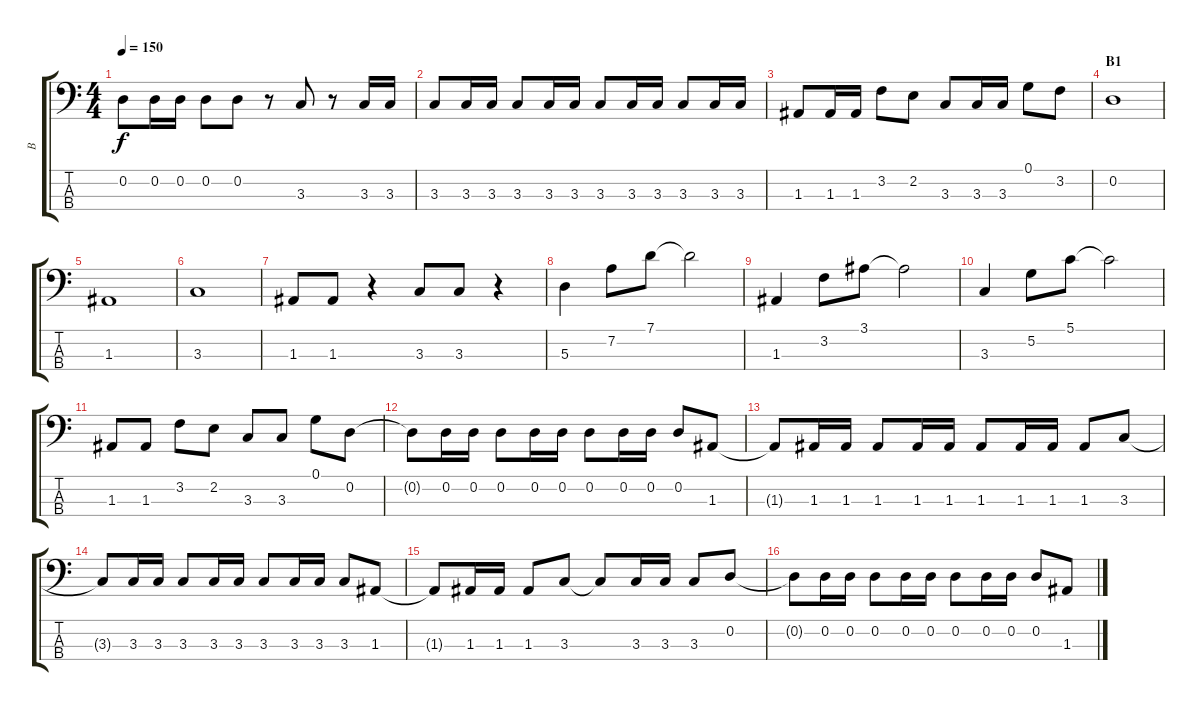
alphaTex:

\track ("B" "B") {instrument electricbassfinger}
\staff {score tabs}
\tuning (G2 D2 A1 E1) {hide}
\ts (4 4)
\tempo 150
\clef f4
\ks c
0.2.8{dy f} 0.2.16 0.2.16 0.2.8 0.2.8 r.8 3.3.8 r.8 3.3.16 3.3.16 |
3.3.8 3.3.16 3.3.16 3.3.8 3.3.16 3.3.16 3.3.8 3.3.16 3.3.16 3.3.8 3.3.16 3.3.16 |
1.3.8 1.3.16 1.3.16 3.2.8 2.2.8 3.3.8 3.3.16 3.3.16 0.1.8 3.2.8 |
\section ("" "B1")
0.2.1 |
1.3.1 |
3.3.1 |
1.3.8 1.3.8 r.4 3.3.8 3.3.8 r.4 |
5.3.4 7.2.8 7.1.8 7.1{t}.2 |
1.3.4 3.2.8 3.1.8 3.1{t}.2 |
3.3.4 5.2.8 5.1.8 5.1{t}.2 |
1.3.8 1.3.8 3.2.8 2.2.8 3.3.8 3.3.8 0.1.8 0.2.8 |
\section ("" "")
0.2{t}.8 0.2.16 0.2.16 0.2.8 0.2.16 0.2.16 0.2.8 0.2.16 0.2.16 0.2.8 1.3.8 |
1.3{t}.8 1.3.16 1.3.16 1.3.8 1.3.16 1.3.16 1.3.8 1.3.16 1.3.16 1.3.8 3.3.8 |
3.3{t}.8 3.3.16 3.3.16 3.3.8 3.3.16 3.3.16 3.3.8 3.3.16 3.3.16 3.3.8 1.3.8 |
1.3{t}.8 1.3.16 1.3.16 1.3.8 3.3.8 3.3{t}.8 3.3.16 3.3.16 3.3.8 0.2.8 |
0.2{t}.8 0.2.16 0.2.16 0.2.8 0.2.16 0.2.16 0.2.8 0.2.16 0.2.16 0.2.8 1.3.8
